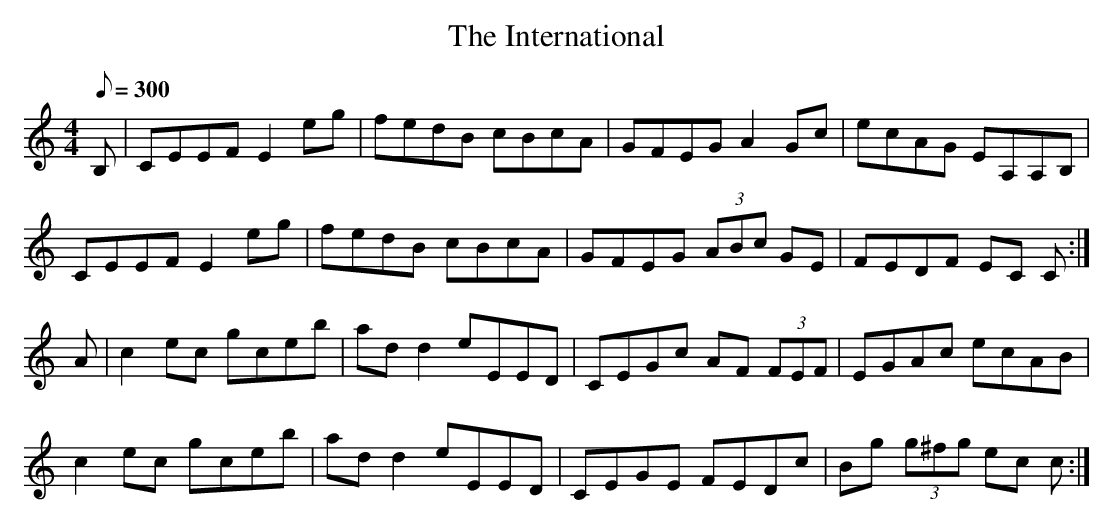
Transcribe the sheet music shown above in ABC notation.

X:1
T:International, The
M:4/4
L:1/8
Q:300
K:C
B, | CEEF E2 eg | fedB cBcA | GFEG A2 Gc | ecAG EA,A,B, |
CEEF E2 eg | fedB cBcA | GFEG (3ABc GE | FEDF EC C :|
A | c2 ec gceb | ad d2 eEED | CEGc AF (3FEF | EGAc ecAB |
c2 ec gceb | ad d2 eEED | CEGE FEDc | Bg (3g^fg ec c :|
